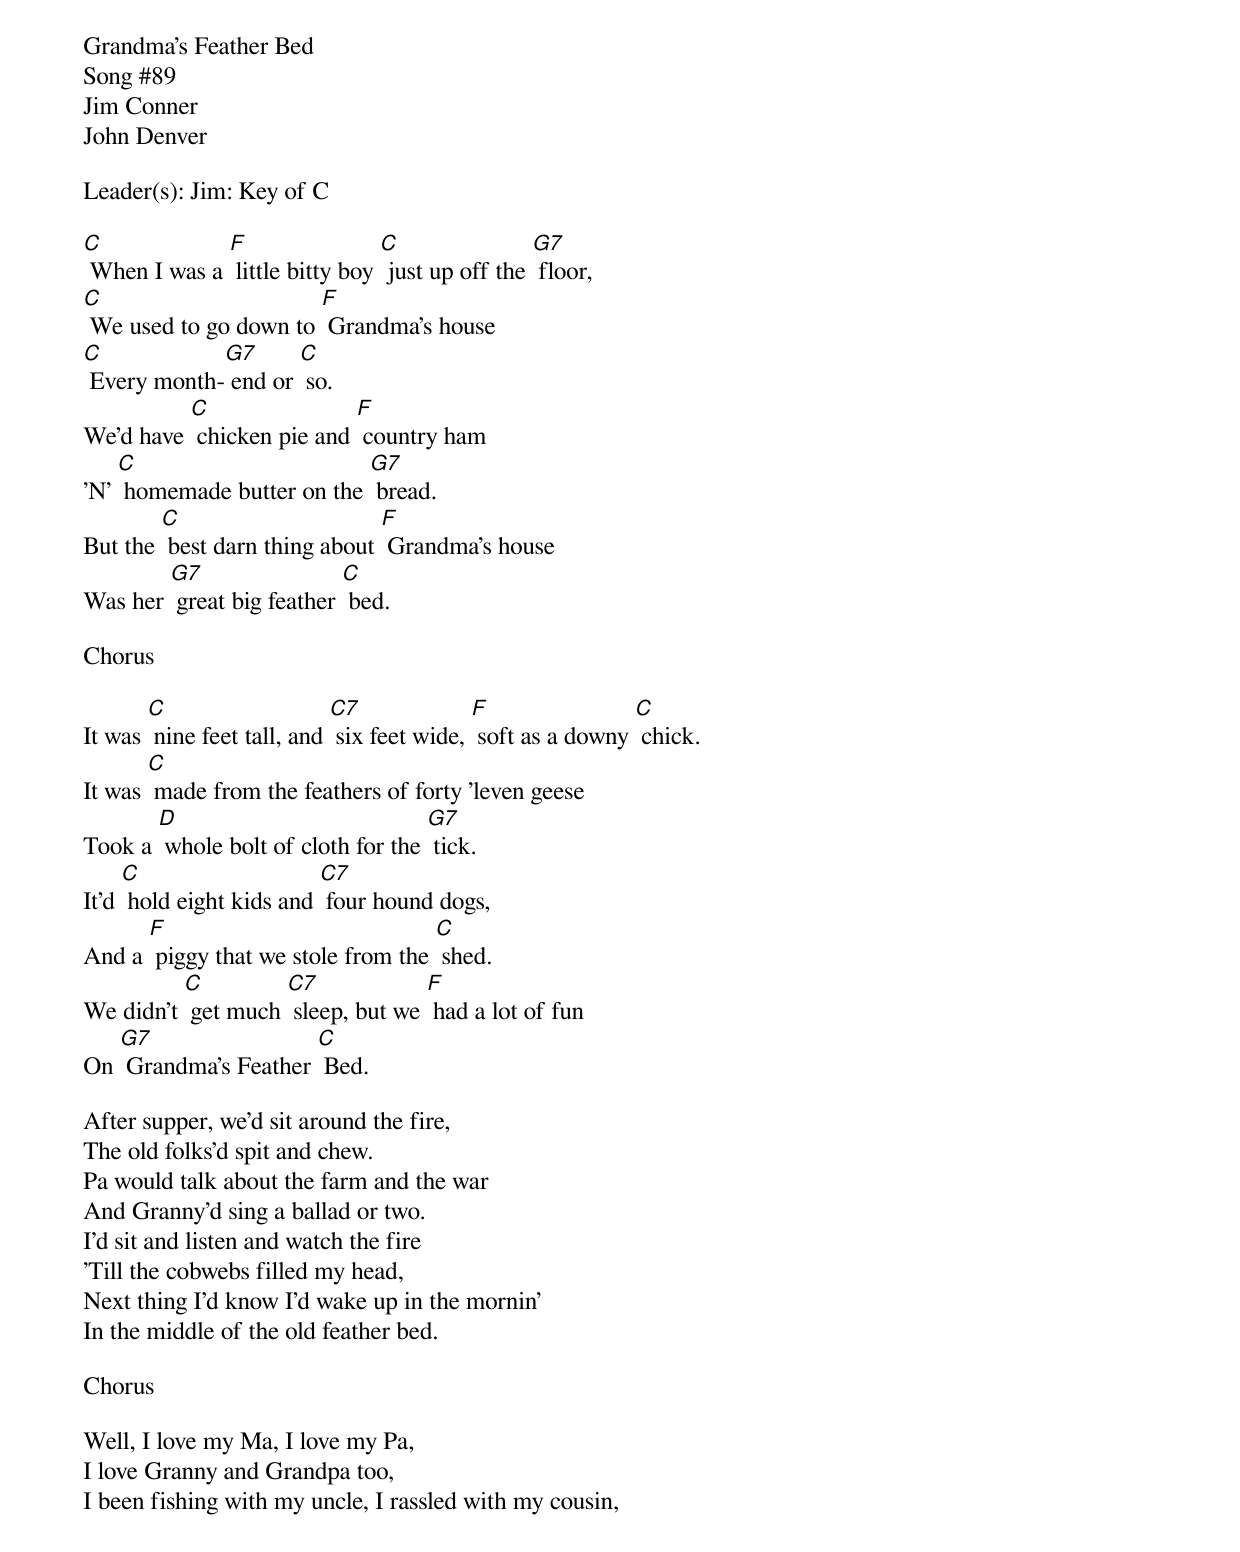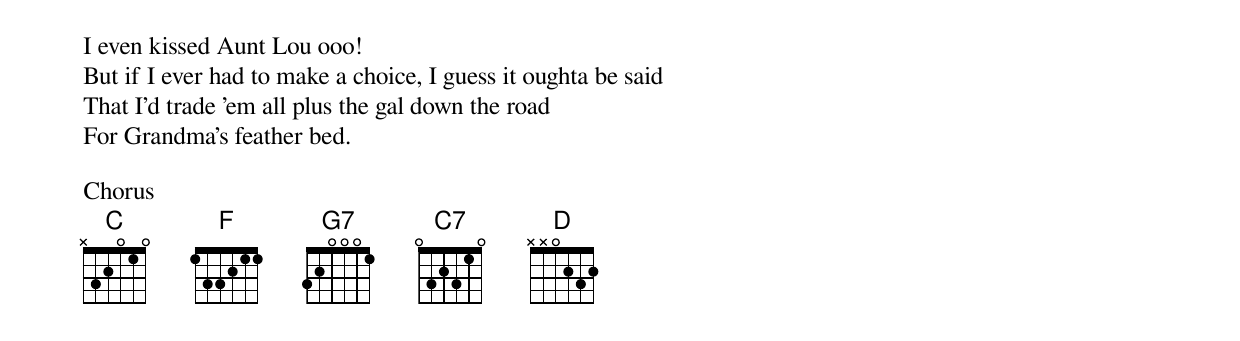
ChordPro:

Grandma’s Feather Bed
Song #89
Jim Conner
John Denver

Leader(s): Jim: Key of C

[C] When I was a [F] little bitty boy [C] just up off the [G7] floor,
[C] We used to go down to [F] Grandma's house
[C] Every month-[G7] end or [C] so.
We'd have [C] chicken pie and [F] country ham
'N’ [C] homemade butter on the [G7] bread.
But the [C] best darn thing about [F] Grandma's house
Was her [G7] great big feather [C] bed.

Chorus

It was [C] nine feet tall, and [C7] six feet wide, [F] soft as a downy [C] chick.
It was [C] made from the feathers of forty 'leven geese
Took a [D] whole bolt of cloth for the [G7] tick.
It'd [C] hold eight kids and [C7] four hound dogs,
And a [F] piggy that we stole from the [C] shed.
We didn't [C] get much [C7] sleep, but we [F] had a lot of fun
On [G7] Grandma's Feather [C] Bed.

After supper, we'd sit around the fire,
The old folks'd spit and chew.
Pa would talk about the farm and the war
And Granny'd sing a ballad or two.
I'd sit and listen and watch the fire
'Till the cobwebs filled my head,
Next thing I'd know I'd wake up in the mornin'
In the middle of the old feather bed.

Chorus

Well, I love my Ma, I love my Pa,
I love Granny and Grandpa too,
I been fishing with my uncle, I rassled with my cousin,
I even kissed Aunt Lou ooo!
But if I ever had to make a choice, I guess it oughta be said
That I'd trade 'em all plus the gal down the road
For Grandma's feather bed.

Chorus
